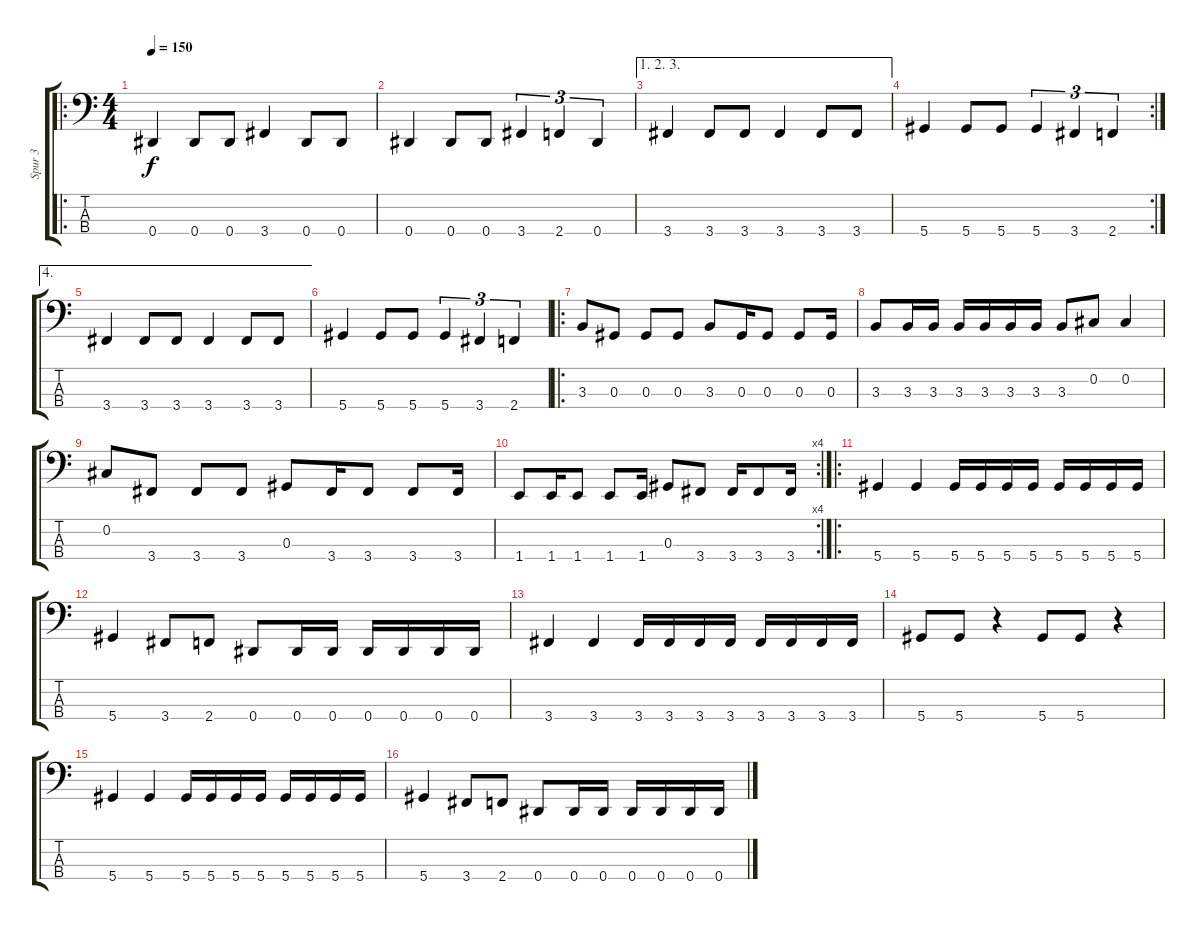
\track ("Spur 3" "Spur 3") {instrument electricbassfinger}
\staff {score tabs}
\tuning (Gb2 Db2 Ab1 Eb1) {hide}
\ro
\ts (4 4)
\tempo 150
\clef f4
\ks c
0.4.4{dy f} 0.4.8 0.4.8 3.4.4 0.4.8 0.4.8 |
0.4.4 0.4.8 0.4.8 3.4.4{tu (3 2)} 2.4.4{tu (3 2)} 0.4.4{tu (3 2)} |
\ae (1 2 3)
3.4.4 3.4.8 3.4.8 3.4.4 3.4.8 3.4.8 |
\rc 2
5.4.4 5.4.8 5.4.8 5.4.4{tu (3 2)} 3.4.4{tu (3 2)} 2.4.4{tu (3 2)} |
\ae 4
3.4.4 3.4.8 3.4.8 3.4.4 3.4.8 3.4.8 |
5.4.4 5.4.8 5.4.8 5.4.4{tu (3 2)} 3.4.4{tu (3 2)} 2.4.4{tu (3 2)} |
\ro
3.3.8 0.3.8 0.3.8 0.3.8 3.3.8 0.3.16 0.3.8 0.3.8 0.3.16 |
3.3.8 3.3.16 3.3.16 3.3.16 3.3.16 3.3.16 3.3.16 3.3.8 0.2.8 0.2.4 |
0.2.8 3.4.8 3.4.8 3.4.8 0.3.8 3.4.16 3.4.8 3.4.8 3.4.16 |
\rc 4
1.4.8 1.4.16 1.4.8 1.4.8 1.4.16 0.3.8 3.4.8 3.4.16 3.4.8 3.4.16 |
\ro
5.4.4 5.4.4 5.4.16 5.4.16 5.4.16 5.4.16 5.4.16 5.4.16 5.4.16 5.4.16 |
5.4.4 3.4.8 2.4.8 0.4.8 0.4.16 0.4.16 0.4.16 0.4.16 0.4.16 0.4.16 |
3.4.4 3.4.4 3.4.16 3.4.16 3.4.16 3.4.16 3.4.16 3.4.16 3.4.16 3.4.16 |
5.4.8 5.4.8 r.4 5.4.8 5.4.8 r.4 |
5.4.4 5.4.4 5.4.16 5.4.16 5.4.16 5.4.16 5.4.16 5.4.16 5.4.16 5.4.16 |
5.4.4 3.4.8 2.4.8 0.4.8 0.4.16 0.4.16 0.4.16 0.4.16 0.4.16 0.4.16
